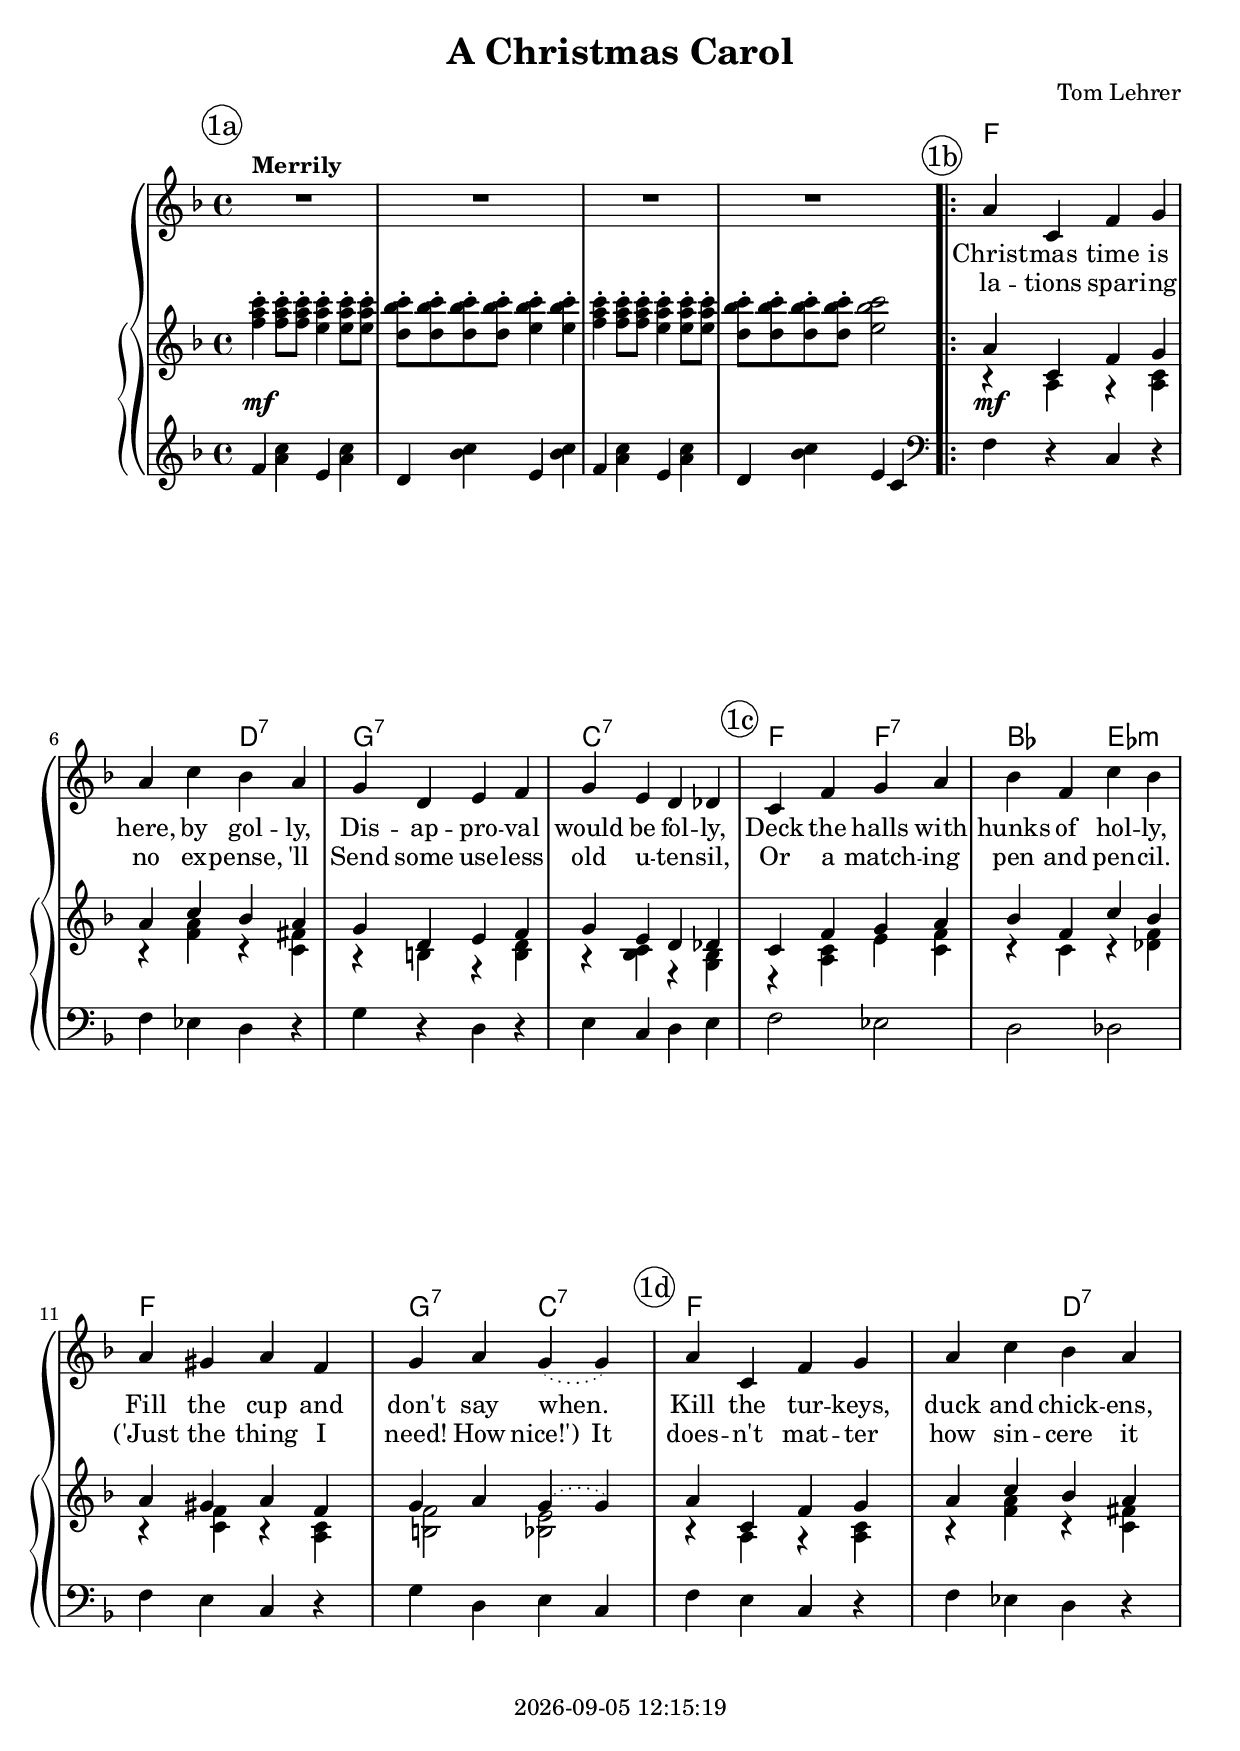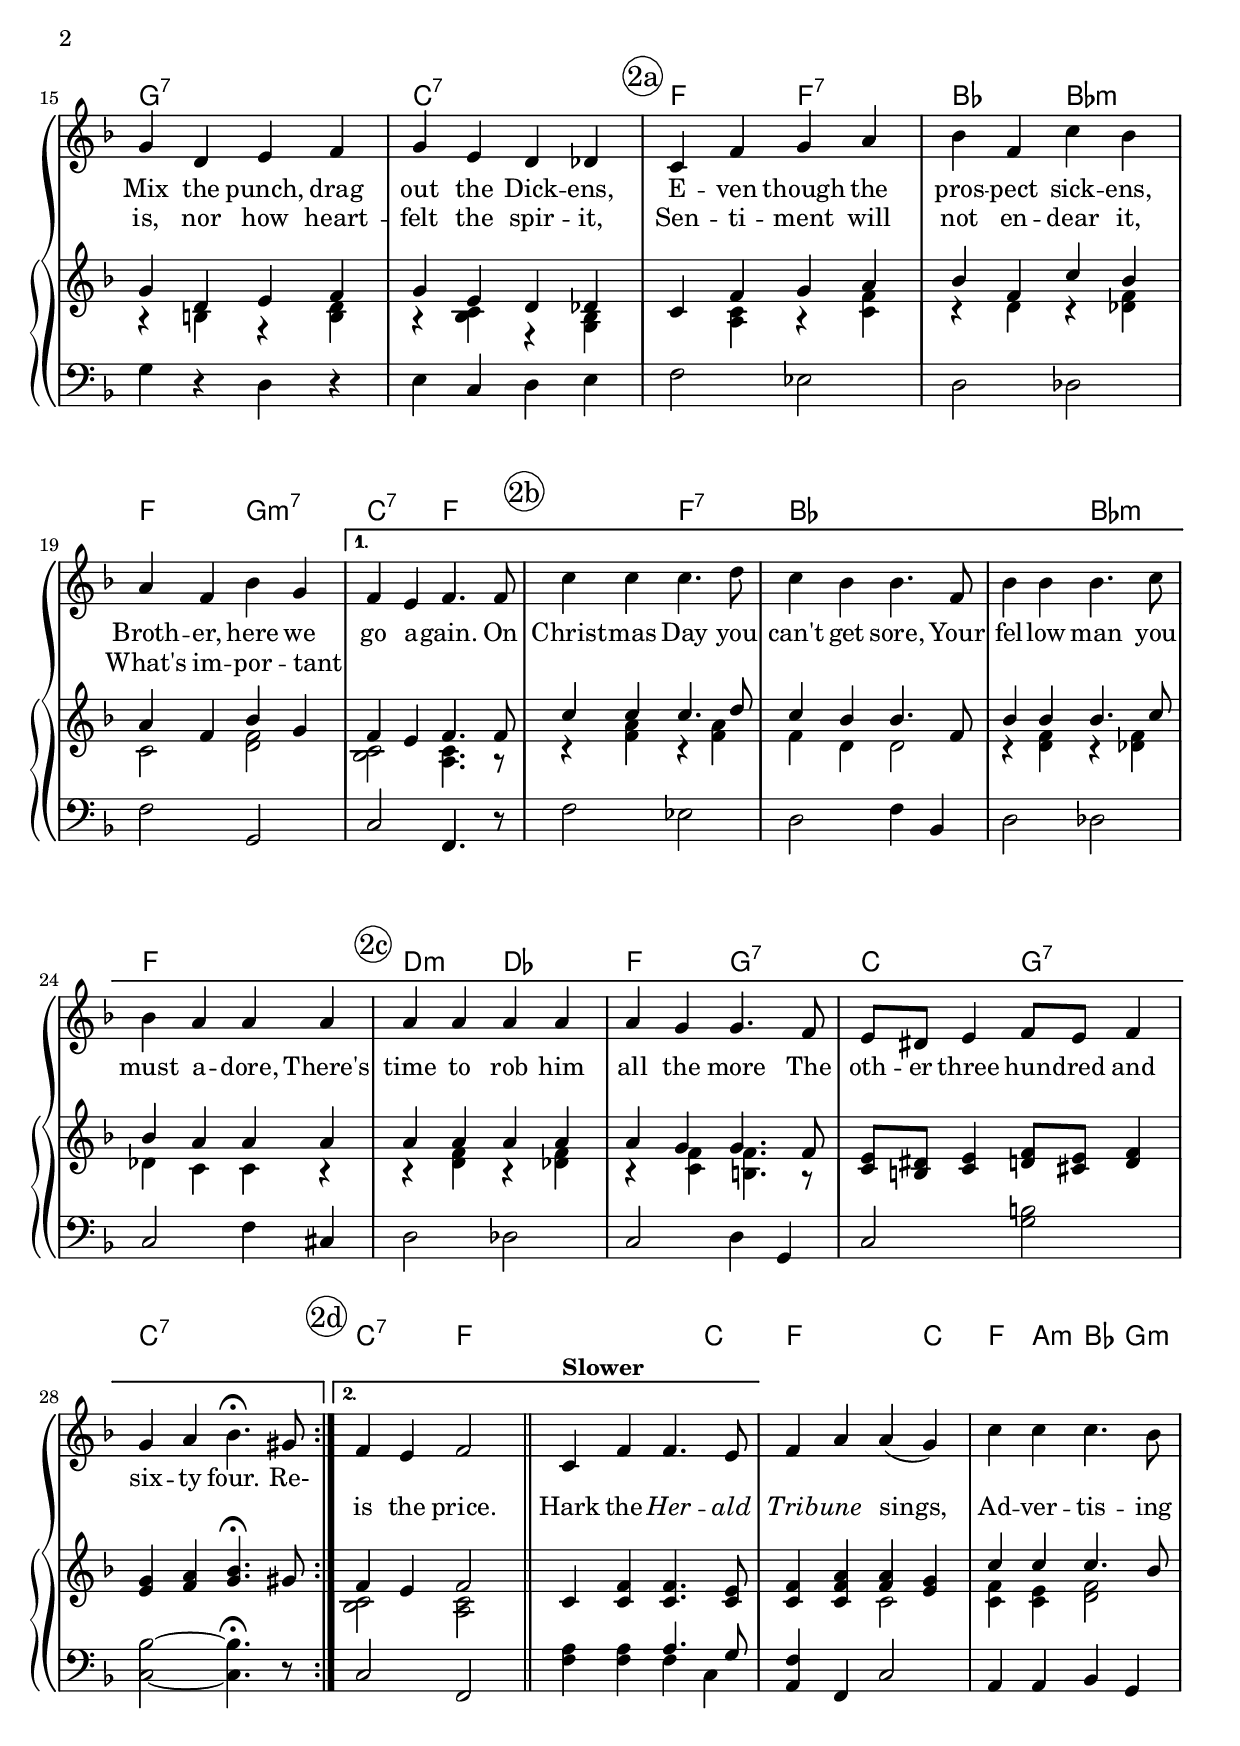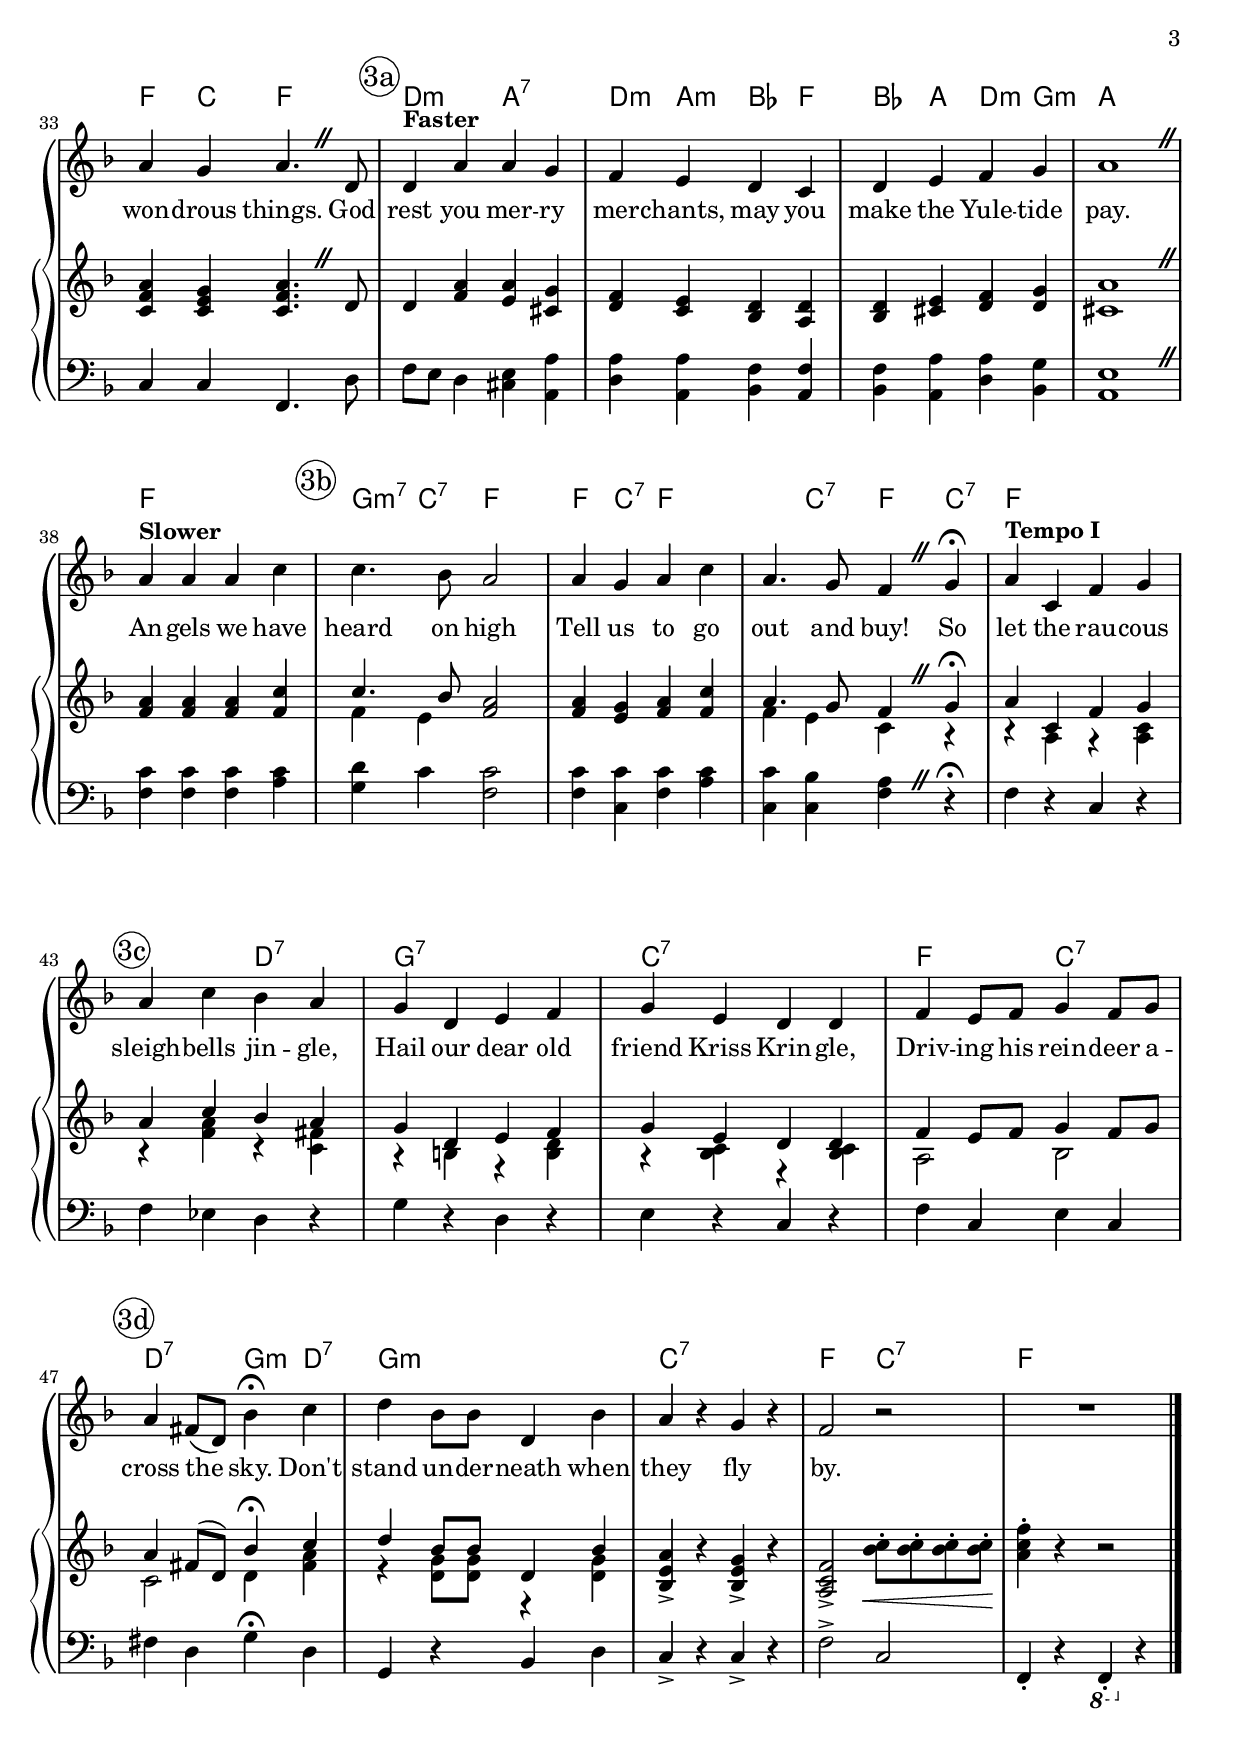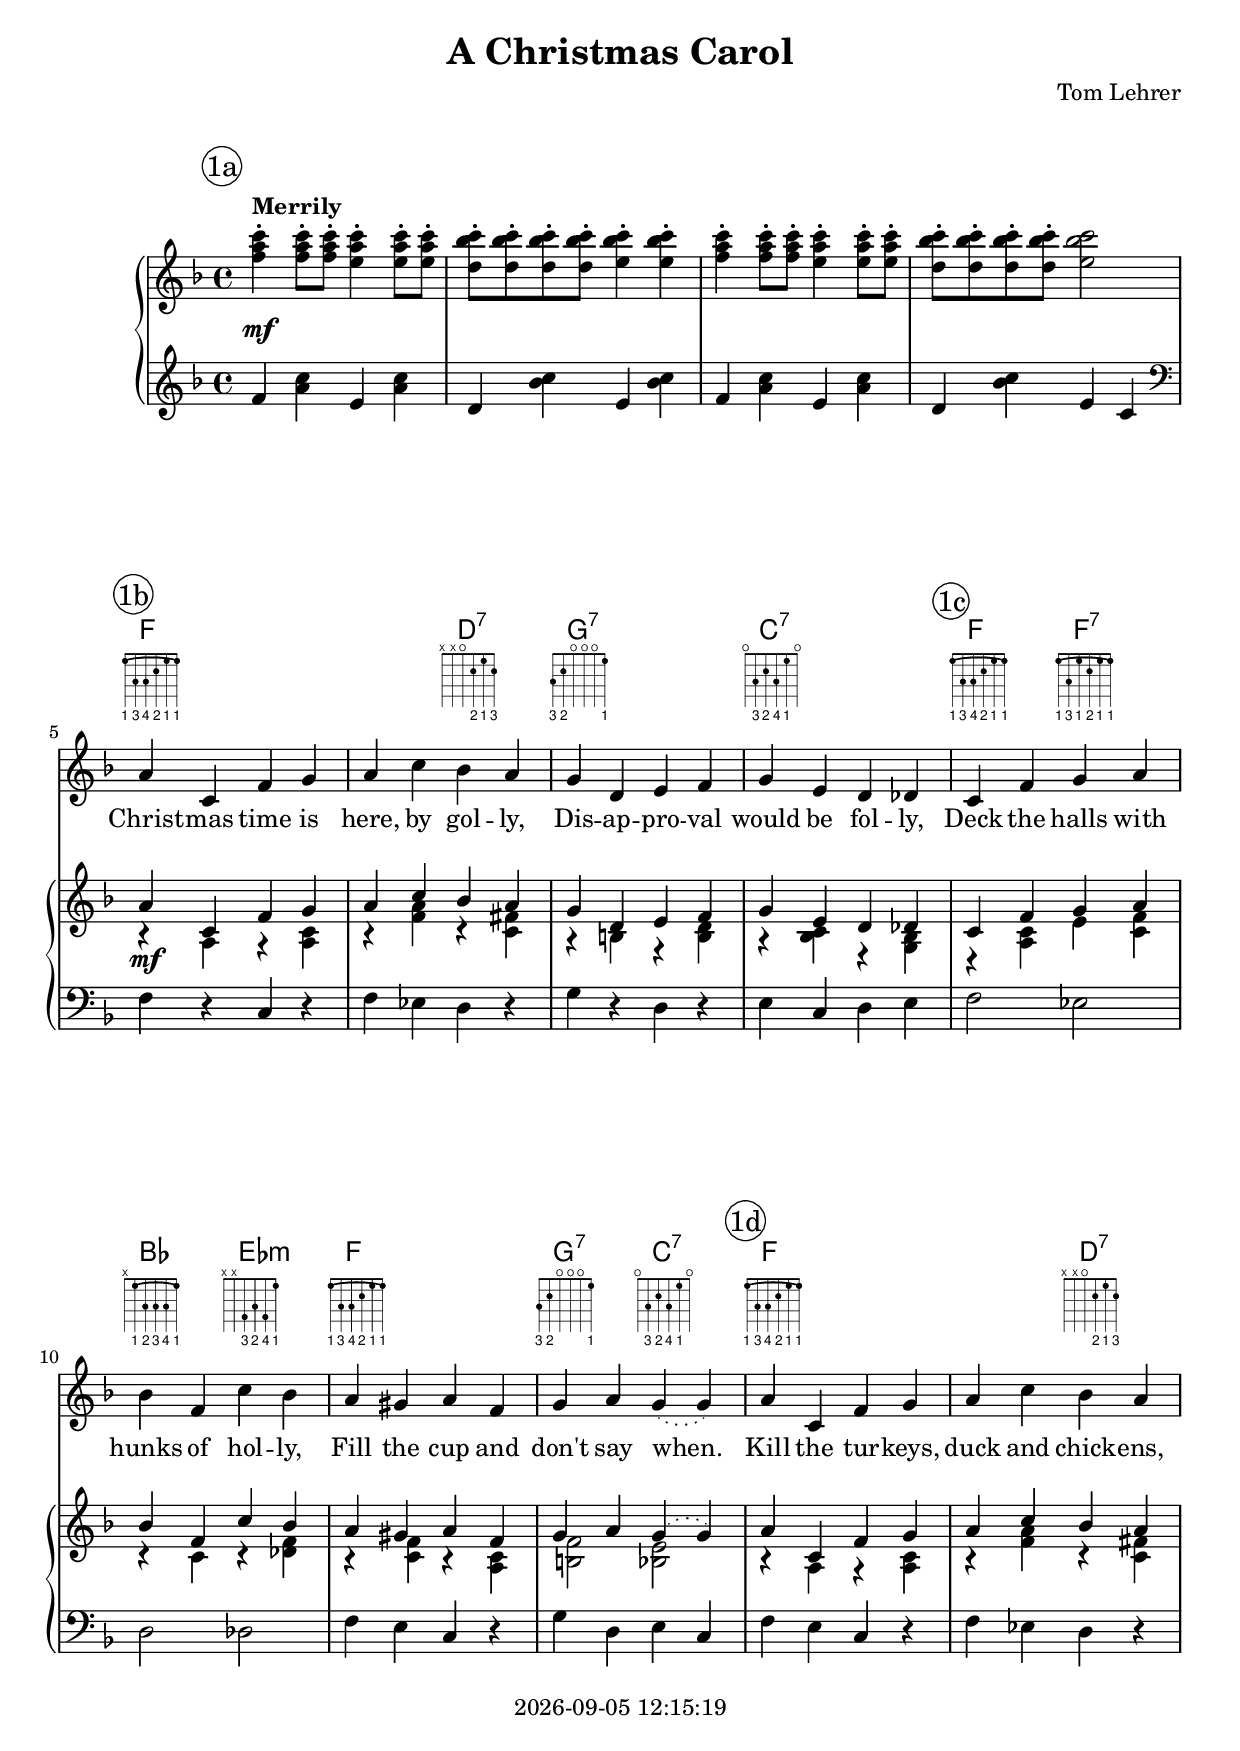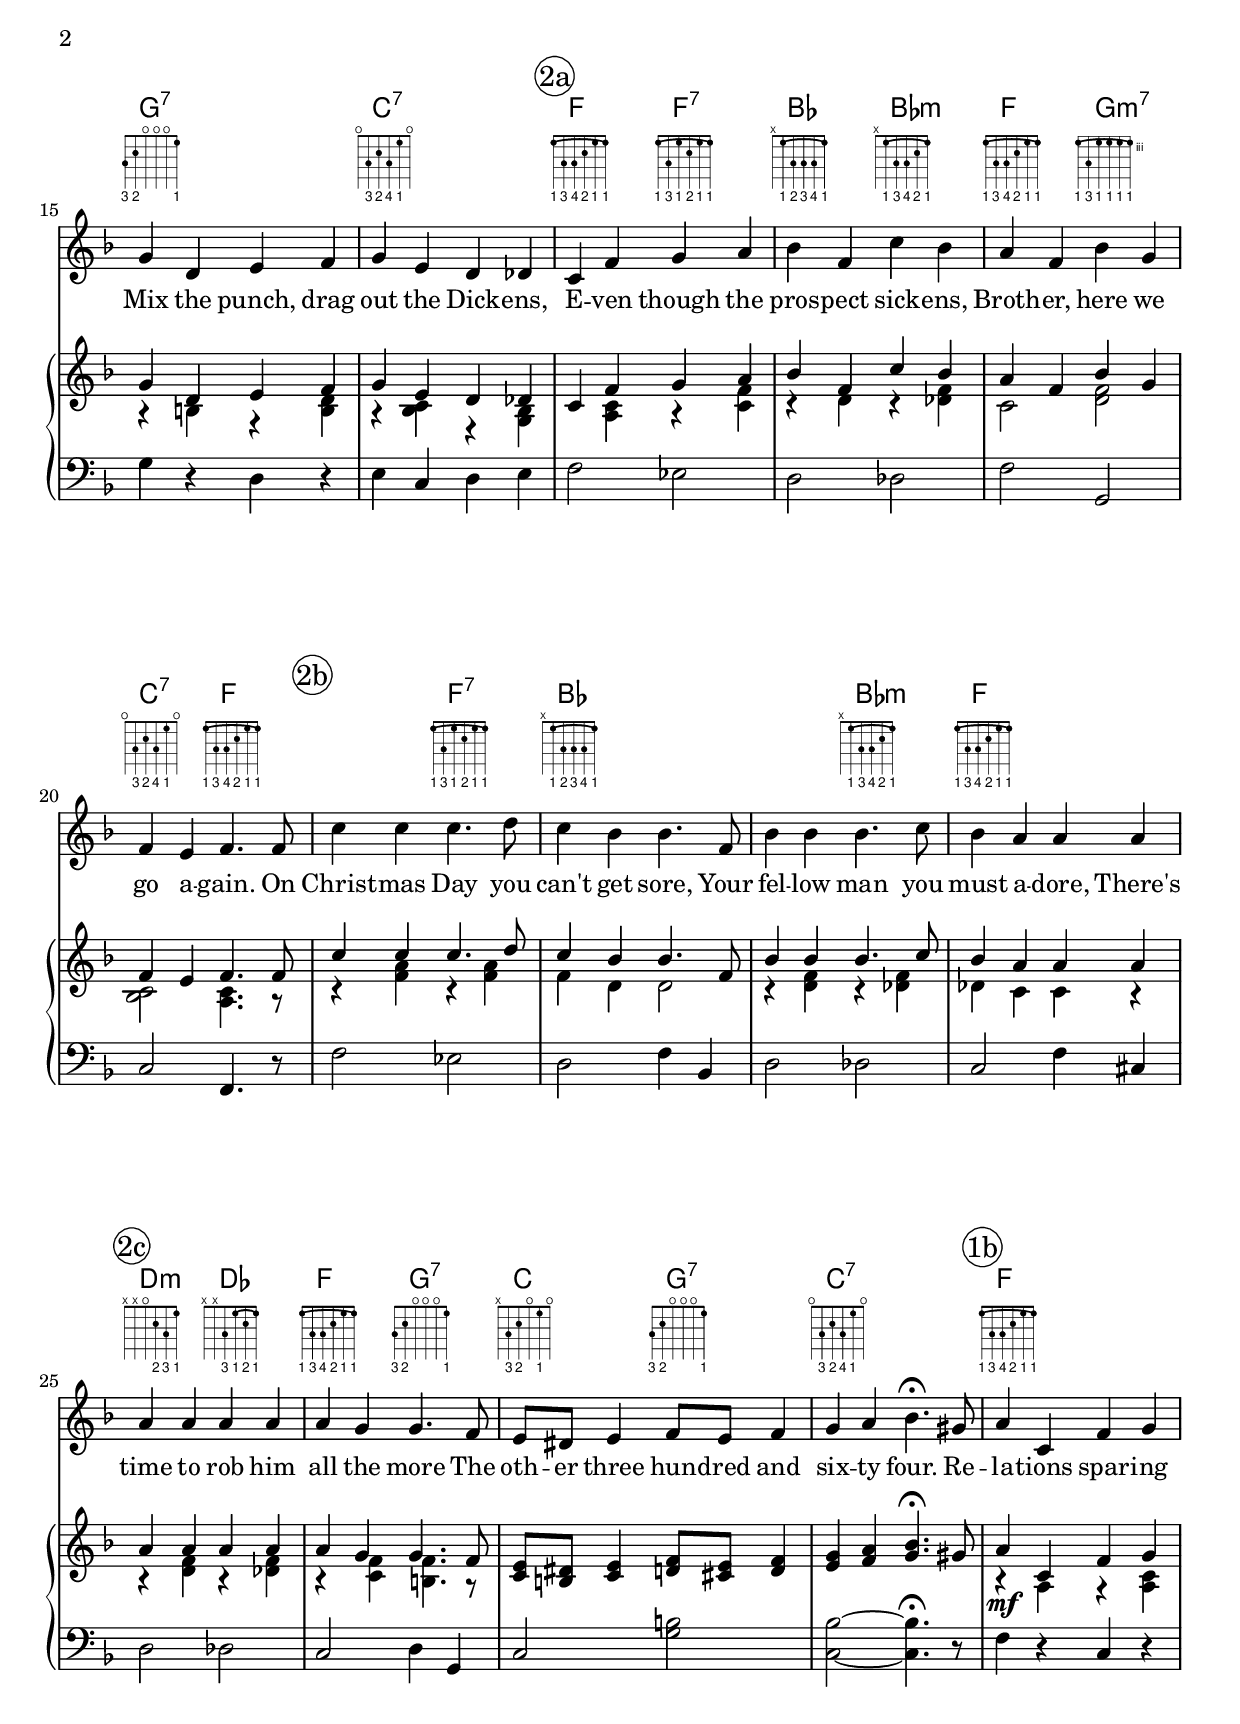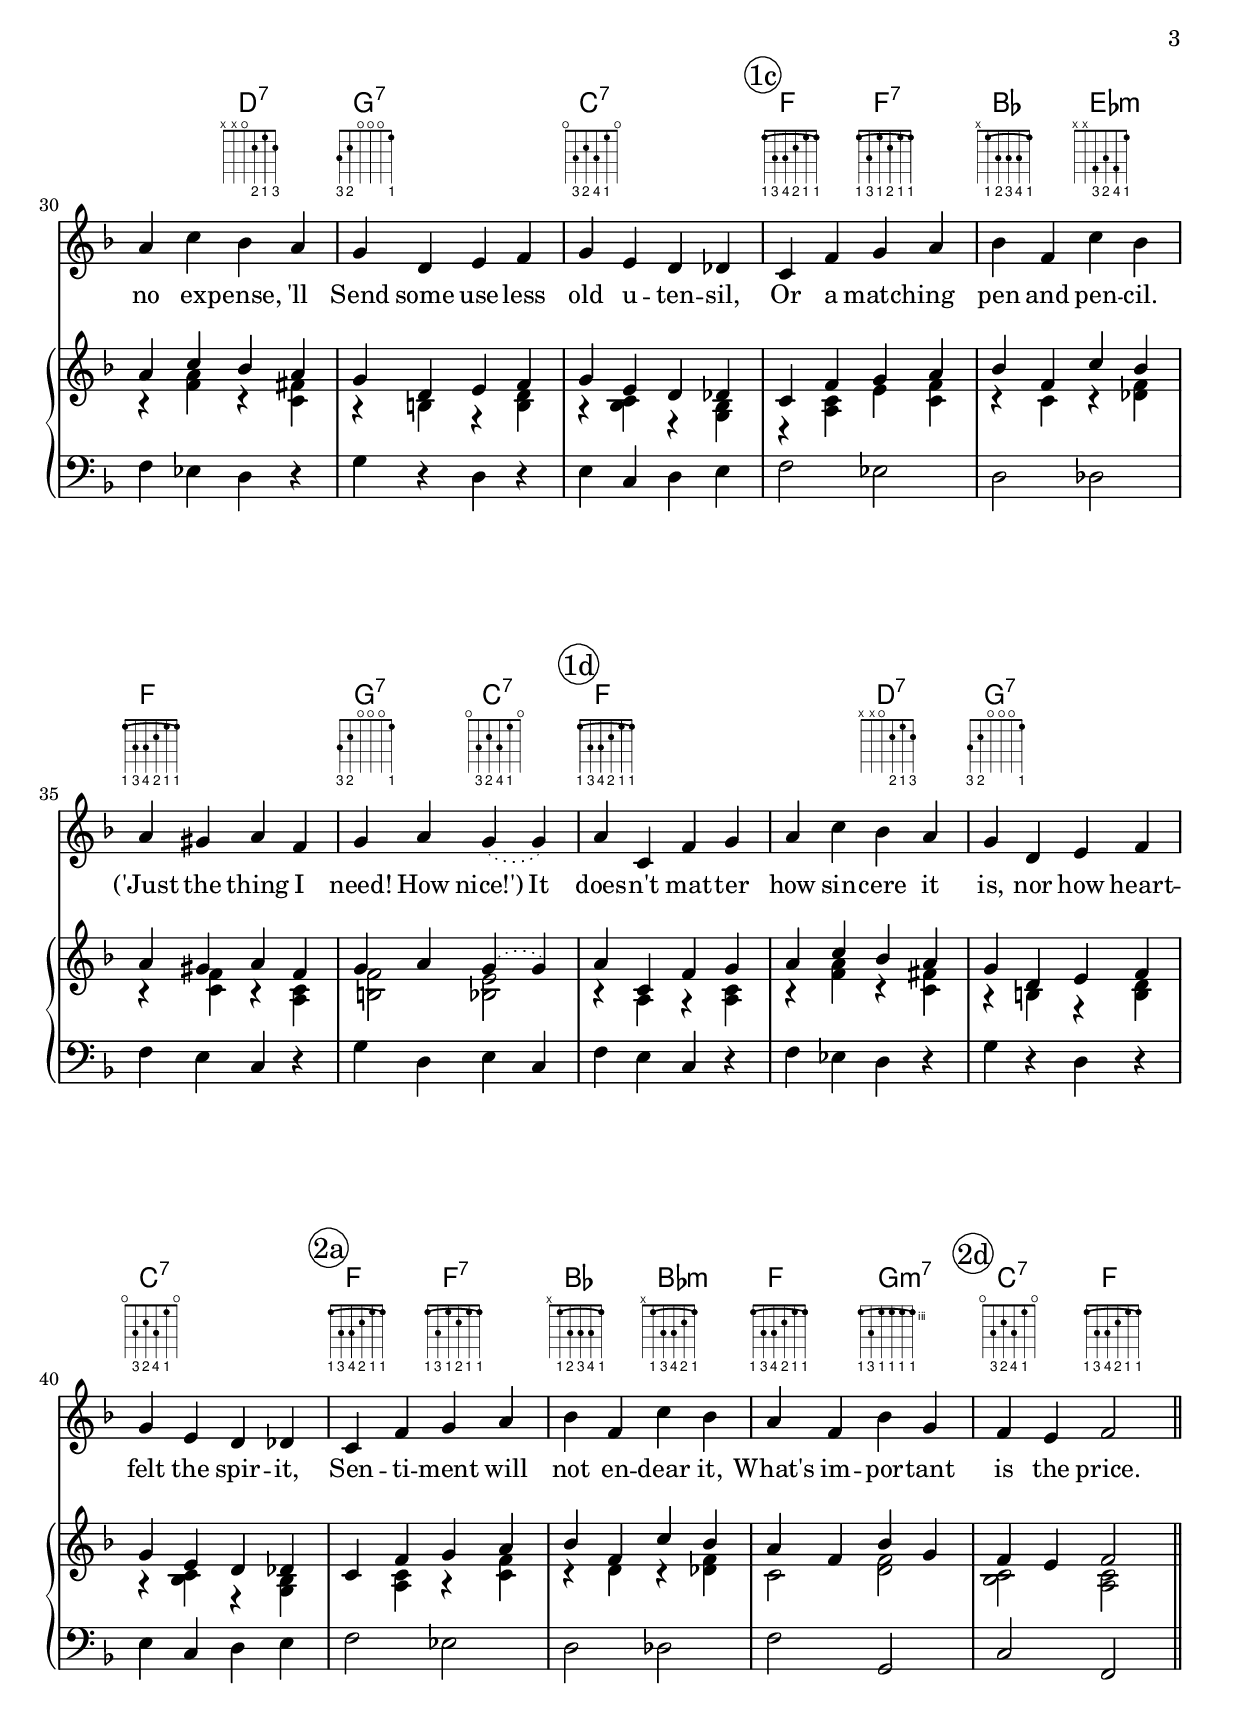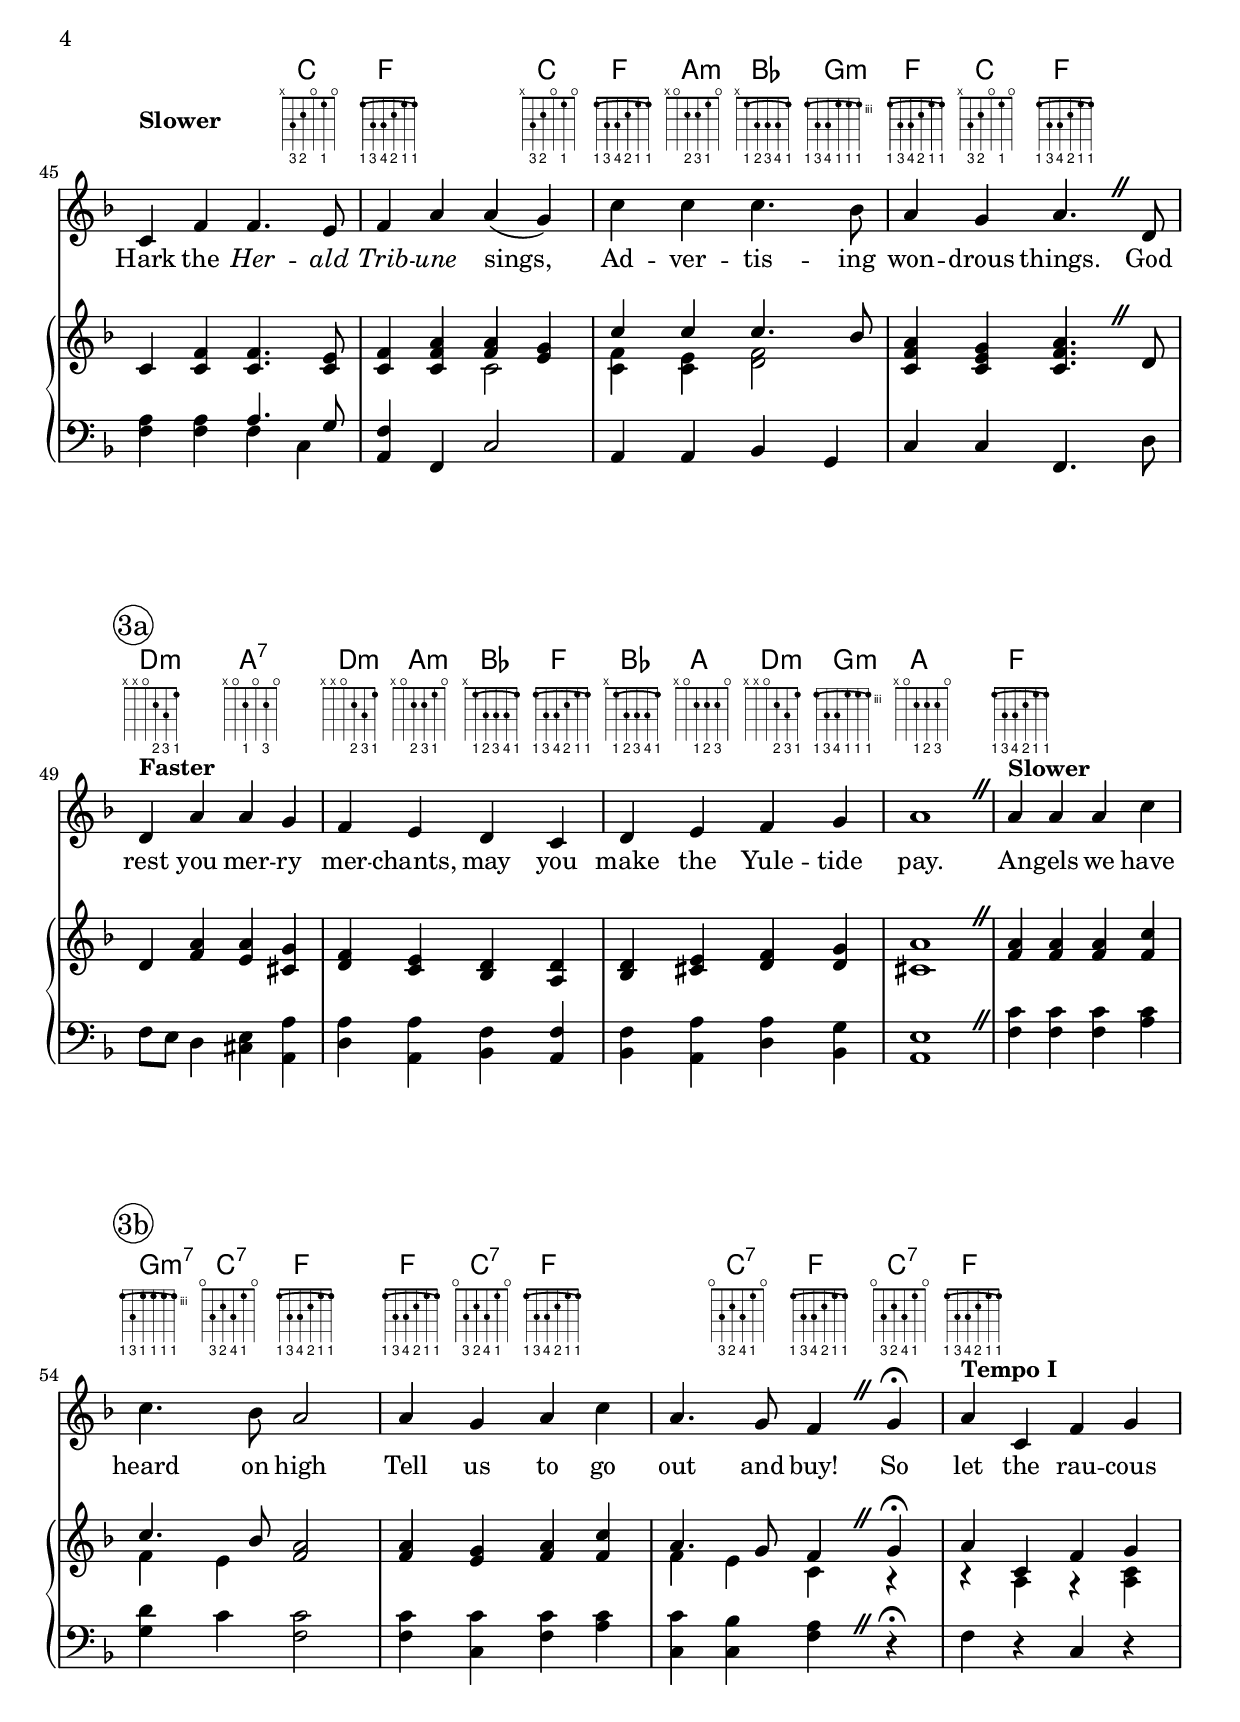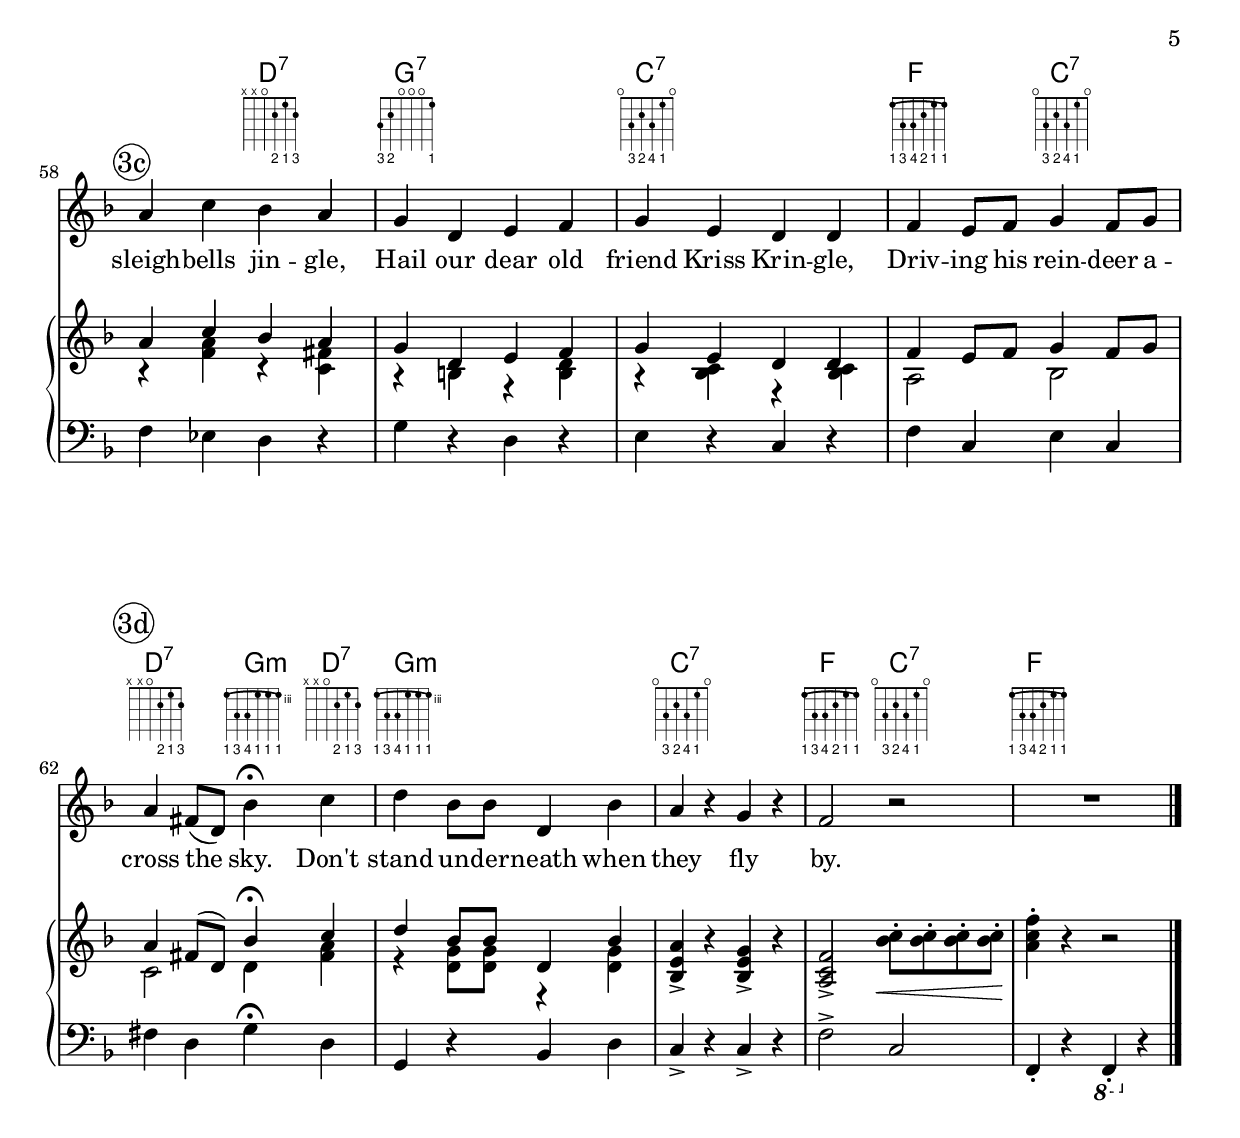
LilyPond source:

\version "2.20.0"

\include "predefined-guitar-fretboards.ly"

today = #(strftime "%Y-%m-%d %H:%M:%S" (localtime (current-time)))

\header {
% centered at top
%  dedication  = "dedication"
  title       = "A Christmas Carol"
%  subtitle    = "subtitle"
%  subsubtitle = "subsubtitle"
%  instrument  = "instrument"
  
% arrangement of following lines:
%
%  poet    composer
%  meter   arranger
%  piece       opus

  composer    = "Tom Lehrer"
%  arranger    = "arranger"
%  opus        = "opus"

%  poet        = "poet"
%  meter       = "meter"
%  piece       = "piece"

% centered at bottom
% tagline     = "tagline" % default lilypond version
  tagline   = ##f
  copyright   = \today
}

% #(set-global-staff-size 16)

global = {
  \override BreathingSign.text = \markup { \musicglyph #"scripts.caesura.straight" }
  \key f \major
  \time 4/4
}

TempoTrack = {
  \global
  \set Score.tempoHideNote = ##t
  \tempo 4=220
  s1-\markup \upright \bold Merrily
  s1*3
  \repeat volta 2 {
    s1*15
  }
  \alternative {
    {
      s1*8
      s2 \tempo 4=70 s4. \tempo 4=220 s8 % 2c+++
    }
    {
      s1
      \tempo 4=150
      s1-\markup \upright \bold Slower
    }
  }
  s1*3
  \tempo 4=180
  s1-\markup \upright \bold Faster % 3a
  s1
  s1
  s1
  \tempo 4=150
  s1-\markup \upright \bold Slower
  s1*2 % 3b
  s2. \tempo 4=50 s4 \tempo 4=220
  s1-\markup \upright \bold "Tempo I"
  s1*4
  s2 \tempo 4=70 s4 \tempo 4=220 s4 % 3d
  s1*4
}

RehearsalTrack = {
%  \set Score.currentBarNumber = #5
  \mark \markup { \circle "1a" } s1*4
  \repeat volta 2 {
    \mark \markup { \circle "1b" } s1*4
    \mark \markup { \circle "1c" } s1*4
    \mark \markup { \circle "1d" } s1*4
    \mark \markup { \circle "2a" } s1*3
  }
  \alternative {
    {
      s1
      \mark \markup { \circle "2b" } s1*4
      \mark \markup { \circle "2c" } s1*4
    }
    {
      \mark \markup { \circle "2d" } s1*2 
    }
  }
  s1*3
  \mark \markup { \circle "3a" } s1*5
  \mark \markup { \circle "3b" } s1*4
  \mark \markup { \circle "3c" } s1*4
  \mark \markup { \circle "3d" } s1*5
}

ChordTrack = \chordmode {
  s1*4
  \repeat volta 2 {
    f1 % 1b
    s2 d:7
    g1:7
    c1:7
    f2 f:7 % 1c
    bes2 ees:m
    f1
    g2:7 c:7
    f1 % 1d
    s2 d:7
    g1:7
    c1:7
    f2 f:7 % 2a
    bes2 bes:m
    f2 g:m7
  }
  \alternative {
    {
      c2:7 f
      s2 f:7 % 2b
      bes1
      s2 bes:m
      f1
      d2:m des % 2c %%% FIX
      f2 g:7
      c2 g:7
      c1:7
    }
    {
      c2:7 f % 2d
      s2. c4
    }
  }
  f2. c4
  f4 a:m bes g:m
  f4 c f2
  d2:m a:7 % 3a
  d4:m a:m bes f
  bes4 a d:m g:m
  a1
  f1
  g4:m7 c:7 f2 % 3b
  f4 c:7 f2
  s4 c:7 f c:7
  f1
  s2 d:7 % 3c
  g1:7
  c1:7
  f2 c:7
  d2:7 g4:m d:7 % 3d
  g1:m
  c1:7
  f2 c:7
  f
}

melody = \relative {
  \global
  R1*4
  \repeat volta 2 {
    a'4 c, f g % 1b
    a4 c bes a
    g4 d e f
    g4 e d des
    c4 f g a % 1c
    bes4 f c' bes
    a4 gis a f
    g4 a \slurDotted g(g) \slurSolid
    a4 c, f g % 1d
    a4 c bes a
    g4 d e f
    g4 e d des
    c4 f g a % 2a
    bes4 f c' bes
    a4 f bes g
  }
  \alternative {
    {
      f4 e f4. f8
      c'4 c c4. d8 % 2b
      c4 bes bes4. f8
      bes4 bes bes4. c8
      bes4 a a a
      a4 a a a % 2c
      a4 g g4. f8
      e8 dis e4 f8 e f4
      g4 a bes4.\fermata gis8
    }
    {
      f4 e f2 \bar "||" % 2d
      c4 f f4. e8
    }
  }
  f4 a a(g)
  c4 c c4. bes8
  a4 g a4. \breathe d,8
  d4 a' a g % 3a
  f4 e d c
  d4 e f g
  a1 \breathe
  a4 a a c
  c4. bes8 a2 % 3b
  a4 g a c
  a4. g8 f4 \breathe g4\fermata
  a4 c, f g
  a4 c bes a % 3c
  g4 d e f
  g4 e d d
  f4 e8 f g4 f8 g
  a4 fis8(d) bes'4\fermata c % 3d
  d4 bes8 bes d,4 bes'
  a4 r g r
  f2 r
  R1
  \bar "|."
}

wordsOne = \lyricmode {
  Christ -- mas time is here, by gol -- ly,
  Dis -- ap -- pro -- val would be fol -- ly,
  Deck the halls with hunks of hol -- ly,
  Fill the cup and don't say when.
  Kill the tur -- keys, duck and chick -- ens,
  Mix the punch, drag out the Dick -- ens,
  E -- ven though the pros -- pect sick -- ens,
  Broth -- er, here we go a -- gain.
  On Christ -- mas Day you can't get sore,
  Your fel -- low man you must a -- dore,
  There's time to rob him all the more
  The oth -- er three hun -- dred and six -- ty four.
  Re-
}

wordsTwo = \lyricmode {
  la -- tions spar -- ing no ex -- pense,
  "'ll" Send some use -- less old u -- ten -- sil,
  Or a match -- ing pen and pen -- cil.
  \set ignoreMelismata = ##t
  "('Just" the thing I need! How "nice!')"
  \unset ignoreMelismata
  It does -- n't mat -- ter how sin -- cere it is,
  nor how heart -- felt the spir -- it,
  Sen -- ti -- ment will not en -- dear it,
  What's im -- por -- tant
  _ _ _ _ _ _ _ _ _ _
  _ _ _ _ _ _ _ _ _ _
  _ _ _ _ _ _ _ _ _ _
  _ _ _ _ _ _ _ _
  is the price.
  Hark the \markup \italic {Her} -- \markup \italic ald \markup \italic Trib -- \markup \italic une sings,
  Ad -- ver -- tis -- ing won -- drous things.
  God rest you mer -- ry mer -- chants,
  may you make the Yule -- tide pay.
  An -- gels we have heard on high
  Tell us to go out and buy!
  So let the rau -- cous sleigh -- bells jin -- gle,
  Hail our dear old friend Kriss Krin -- gle,
  Driv -- ing his rein -- deer a -- cross the sky.
  Don't stand un -- der -- neath when they fly by.
}

wordsSingle = \lyricmode {
  Christ -- mas time is here, by gol -- ly,
  Dis -- ap -- pro -- val would be fol -- ly,
  Deck the halls with hunks of hol -- ly,
  Fill the cup and don't say when.
  Kill the tur -- keys, duck and chick -- ens,
  Mix the punch, drag out the Dick -- ens,
  E -- ven though the pros -- pect sick -- ens,
  Broth -- er, here we go a -- gain.
  On Christ -- mas Day you can't get sore,
  Your fel -- low man you must a -- dore,
  There's time to rob him all the more
  The oth -- er three hun -- dred and six -- ty four.
  Re -- la -- tions spar -- ing no ex -- pense,
  "'ll" Send some use -- less old u -- ten -- sil,
  Or a match -- ing pen and pen -- cil.
  \set ignoreMelismata = ##t
  "('Just" the thing I need! How "nice!')"
  \unset ignoreMelismata
  It does -- n't mat -- ter how sin -- cere it is,
  nor how heart -- felt the spir -- it,
  Sen -- ti -- ment will not en -- dear it,
  What's im -- por -- tant is the price.
  Hark the \markup \italic {Her} -- \markup \italic ald \markup \italic Trib -- \markup \italic une sings,
  Ad -- ver -- tis -- ing won -- drous things.
  God rest you mer -- ry mer -- chants,
  may you make the Yule -- tide pay.
  An -- gels we have heard on high
  Tell us to go out and buy!
  So let the rau -- cous sleigh -- bells jin -- gle,
  Hail our dear old friend Kriss Krin -- gle,
  Driv -- ing his rein -- deer a -- cross the sky.
  Don't stand un -- der -- neath when they fly by.

}

midiWords = \lyricmode {
  "\nChrist" "mas " "time " "is " "here, " "by " gol "ly, "
  "\nDis" ap pro "val " "would " "be " fol "ly, "
  "\nDeck " "the " "halls " "with " "hunks " "of " hol "ly, "
  "\nFill " "the " "cup " "and " "don't " "say " "when. "
  "\nKill " "the " tur "keys, " "duck " "and " chick "ens, "
  "\nMix " "the " "punch, " "drag " "out " "the " Dick "ens, "
  "\nE" "ven " "though " "the " pros "pect " sick "ens, "
  "\nBroth" "er, " "here " "we " "go " a "gain. "
  "\nOn " Christ "mas " "Day " "you " "can't " "get " "sore, "
  "\nYour " fel "low " "man " "you " "must " a "dore, "
  "\nThere's " "time " "to " "rob " "him " "all " "the " "more "
  "\nThe " oth "er " "three " hun "dred " "and " six "ty " "four. "
  "\nRe" la "tions " spar "ing " "no " ex "pense, "
  "\n'll " "Send " "some " use "less " "old " u ten "sil, "
  "\nOr " "a " match "ing " "pen " "and " pen "cil. "
  \set ignoreMelismata = ##t
  "\n('Just " "the " "thing " "I " "need! " "How " "nice!') "
  \unset ignoreMelismata
  "\nIt " does "n't " mat "ter " "how " sin "cere " "it " "is, "
  "\nnor " "how " heart "felt " "the " spir "it, "
  "\nSen" ti "ment " "will " "not " en "dear " "it, "
  "\nWhat's " im por "tant " "is " "the " "price. "
  "\nHark " "the " Her "ald " Trib "une " "sings, "
  "\nAd" ver tis "ing " won "drous " "things. "
  "\nGod " "rest " "you " mer "ry " mer "chants, "
  "\nmay " "you " "make " "the " Yule "tide " "pay. "
  "\nAn" "gels " "we " "have " "heard " "on " "high "
  "\nTell " "us " "to " "go " "out " "and " "buy! "
  "\nSo " "let " "the " rau "cous " sleigh "bells " jin "gle, "
  "\nHail " "our " "dear " "old " "friend " "Kriss " Krin "gle, "
  "\nDriv" "ing " "his " rein "deer " a "cross " "the " "sky. "
  "\nDon't " "stand " un der "neath " "when " "they " "fly " "by. "
}

pianoRH = \relative {
  \global
  <f'' a c>4-. q8-. q-. <e a c>4-. q8-. q-.
  <d bes' c>8-. q-. q-. q-. <e bes' c>4-. q-.
  <f a c>4-. q8-. q-. <e a c>4-. q8-. q-.
  <d bes' c>8-. q-. q-. q-. <e bes' c>2
  \repeat volta 2 {
    s1*15
  }
  \alternative {
    {
      s1*7
      <c, e>8 <b dis> <c e>4 <d f>8 <cis e> <d f>4 % 2c++
      <e g>4 <f a> <g bes>4.\fermata gis8
    }
    {
      s1 % 2d
      c,4 <c f> q4. <c e>8
    }
  }
  <c f>4 <c f a> s2
  s1
  q4 <c e g> <c f a>4. \breathe d8
  d4 <f a> <e a> <cis g'> % 3a
  <d f>4 <c e> <bes d> <a d>
  <bes d>4 <cis e> <d f> <d g>
  <cis a'>1 \breathe
  <f a>4 q q <f c'>
  s2 <f a> % 3b
  <f a>4 <e g> <f a> <f c'>
  s1*8
  <bes, e a>4-> r <bes e g>-> r % 3d++
  <a c f>2-> <bes' c>8-. q-. q-. q-.
  <a c f>4-. r r2
}

pianoRHone = \relative {
  \global
  \voiceOne
  s1*4
  \repeat volta 2 {
    a'4 c, f g % 1b
    a4 c bes a
    g4 d e f
    g4 e d des
    c4 f g a % 1c
    bes4 f c' bes
    a4 gis a f
    g4 a \slurDotted g(g) \slurSolid
    a4 c, f g % 1d
    a4 c bes a
    g4 d e f
    g4 e d des
    c4 f g a % 2a
    bes4 f c' bes
    a4 f bes g
  }
  \alternative {
    {
      f4 e f4. f8
      c'4 c c4. d8 % 2b
      c4 bes bes4. f8
      bes4 bes bes4. c8
      bes4 a a a
      a4 a a a % 2c
      a4 g g4. f8
      s1
      s1
    }
    {
      f4 e f2 \bar "||" % 2d
      s1
    }
  }
  s2 <f a>4 <e g>
  c'4 c c4. bes8
  s1*6
  c4. bes8 s2 % 3b
  s1
  a4. g8 f4 \breathe g4\fermata
  a4 c, f g
  a4 c bes a % 3c
  g4 d e f
  g4 e d d
  f4 e8 f g4 f8 g
  a4 fis8(d) bes'4\fermata c % 3d
  d4 bes8 bes d,4 bes'
  s1
  s1
  s1
  \bar "|."
}

pianoRHtwo = \relative {
  \global
  \voiceTwo
  s1*4
  \repeat volta 2 {
    r4 a r <a c> % 1b
    r4 <f' a> r <c fis>
    r4 b r <b d>
    r4 <bes c> r <g bes>
    r4 <a c> e' <c f> % 1c
    r4 c r <des f>
    r4 <c f> r <a c>
    <b f'>2 <bes e>
    r4 a r <a c> % 1d
    r4 <f' a> r <c fis>
    r4 b r <b d>
    r4 <bes c> r <g bes>
    s4 <a c> r <c f> % 2a
    r4 d r <des f>
    c2 <d f>
  }
  \alternative {
    {
      <bes c>2 <a c>4. r8
      r4 <f' a> r q % 2b
      f4 d d2
      r4 <d f> r <des f>
      des4 c c r
      r4 <d f> r <des f> % 2c
      r4 <c f> <b f'>4. r8
      s1*2
    }
    {
      <bes c>2 <a c> \bar "||" % 2d
      s1
    }
  }
  s2 c
  <c f>4 <c e> <d f>2 s1
  s1*5 % 3a
  f4 e s2 % 3b
  s1
  f4 e c r
  r4 a r <a c>
  r4 <f' a> r <c fis> % 3c
  r4 b r <b d>
  r4 <bes c> r q
  a2 bes
  c2 d4 <fis a> % 3d
  r4 <d g>8 q r4 q
  s1*3
  \bar "|."
}

dynamicsPiano = {
  \override DynamicTextSpanner.style = #'none
  s1\mf
  s1*3
  \repeat volta 2 {
    s1\mf % 1b
    s1*14
  }
  \alternative {{s1*9}{s1*2}}
  s1*19
  s2 s\< % 3d+++
  s1\!
}

pianoLH = \relative {
  \global
  \oneVoice
  f'4 <a c> e q
  d4 <bes' c> e, q
  f4 <a c> e q
  d4 <bes' c> e, c \clef bass
  \repeat volta 2 {
    f,4 r c r % 1b
    f4 ees d r
    g4 r d r
    e4 c d e
    f2 ees % 1c
    d2 des
    f4 e c r
    g'4 d e c
    f4 e c r % 1d
    f4 ees d r
    g4 r d r
    e4 c d e
    f2 ees % 2a
    d2 des
    f2 g,
  }
  \alternative {
    {
      c2 f,4. r8
      f'2 ees % 2b
      d2 f4 bes,
      d2 des
      c2 f4 cis
      d2 des % 2c
      c2 d4 g,
      c2 <g' b>
      <c, bes'>2~4.\fermata r8
    }
    {
      c2 f, % 2d
      <f' a>4 q << {\voiceOne a4. g8} \\ {\voiceTwo f4 c} >> \oneVoice
    }
  }
  <a f'>4 f c'2
  a4 a bes g
  c4 c f,4. d'8
  f8 e d4 <cis e> <a a'> % 3a
  <d a'>4 <a a'> <bes f'> <a f'>
  <bes f'>4 <a a'> <d a'> <bes g'>
  <a e'>1 \breathe
  <f' c'>4 q q <a c>
  <g d'>4 c <f, c'>2 % 3b
  <f c'>4 <c c'> <f c'> <a c>
  <c, c'>4 <c bes'> <f a> \breathe r4\fermata
  f4 r c r
  f4 ees d r % 3c
  g4 r d r
  e4 r c r
  f4 c e c
  fis4 d g\fermata d % 3d
  g,4 r bes d
  c4-> r c-> r
  f2-> c
  f,4-. r \ottava #-1 f,-. \ottava #0 r
  \bar "|."
}

\book {
  #(define output-suffix "repeat")
  \score {
    \context GrandStaff
    <<
      <<
        \new ChordNames { \ChordTrack }
%        \new FretBoards { \ChordTrack }
      >>
      <<
        \new ChoirStaff
        <<
          \new Dynamics \TempoTrack
          \new Staff \with { \consists "Volta_engraver" }
          <<
            \new Voice \RehearsalTrack
            \new Voice = "melody" \melody
            \new Lyrics \lyricsto "melody" \wordsOne
            \new Lyrics \lyricsto "melody" \wordsTwo
          >>
        >>
        \new PianoStaff
        <<
          \new Staff
          <<
            \new Voice \pianoRH
            \new Voice \pianoRHone
            \new Voice \pianoRHtwo
          >>
          \new Dynamics \dynamicsPiano
          \new Staff
          <<
            \clef "treble"
            \new Voice \pianoLH
          >>
        >>
      >>
    >>
    \layout {
      indent = 1.5\cm
      \context {
        \Score
        \remove "Volta_engraver"
        }
      \context {
        \Staff \RemoveAllEmptyStaves
      }
    }
  }
}

\book {
  #(define output-suffix "single")
  \score {
    \unfoldRepeats
    <<
      <<
        \new ChordNames \ChordTrack
        \new FretBoards \ChordTrack
      >>
      <<
        \new ChoirStaff
        <<
          \new Dynamics \TempoTrack
          \new Staff
          <<
            \new Voice \RehearsalTrack
            \new Voice = "melody" \melody
            \new Lyrics \lyricsto "melody" \wordsSingle
          >>
        >>
        \new PianoStaff
        <<
          \new Staff
          <<
            \new Voice \pianoRH
            \new Voice \pianoRHone
            \new Voice \pianoRHtwo
          >>
          \new Dynamics \dynamicsPiano
          \new Staff
          <<
            \clef "treble"
            \new Voice \pianoLH
          >>
        >>
      >>
    >>
    \layout {
      indent = 1.5\cm
      \context {
        \Staff \RemoveAllEmptyStaves
      }
    }
  }
}

\book {
  #(define output-suffix "midi")
  \score {
    \unfoldRepeats
    <<
      <<
        \new ChordNames \ChordTrack
      >>
      <<
        \new ChoirStaff
        <<
          \new Dynamics \TempoTrack
          \new Staff
          <<
            \new Voice = "melody" \melody
            \new Lyrics \lyricsto "melody" { \midiWords }
          >>
        >>
        \new PianoStaff
        <<
          \new Staff
          <<
            \new Voice \pianoRH
            \new Voice \pianoRHone
            \new Voice \pianoRHtwo
          >>
          \new Dynamics \dynamicsPiano
          \new Staff
          <<
            \clef "treble"
            \new Voice \pianoLH
          >>
        >>
      >>
    >>
    \midi {}
  }
}
